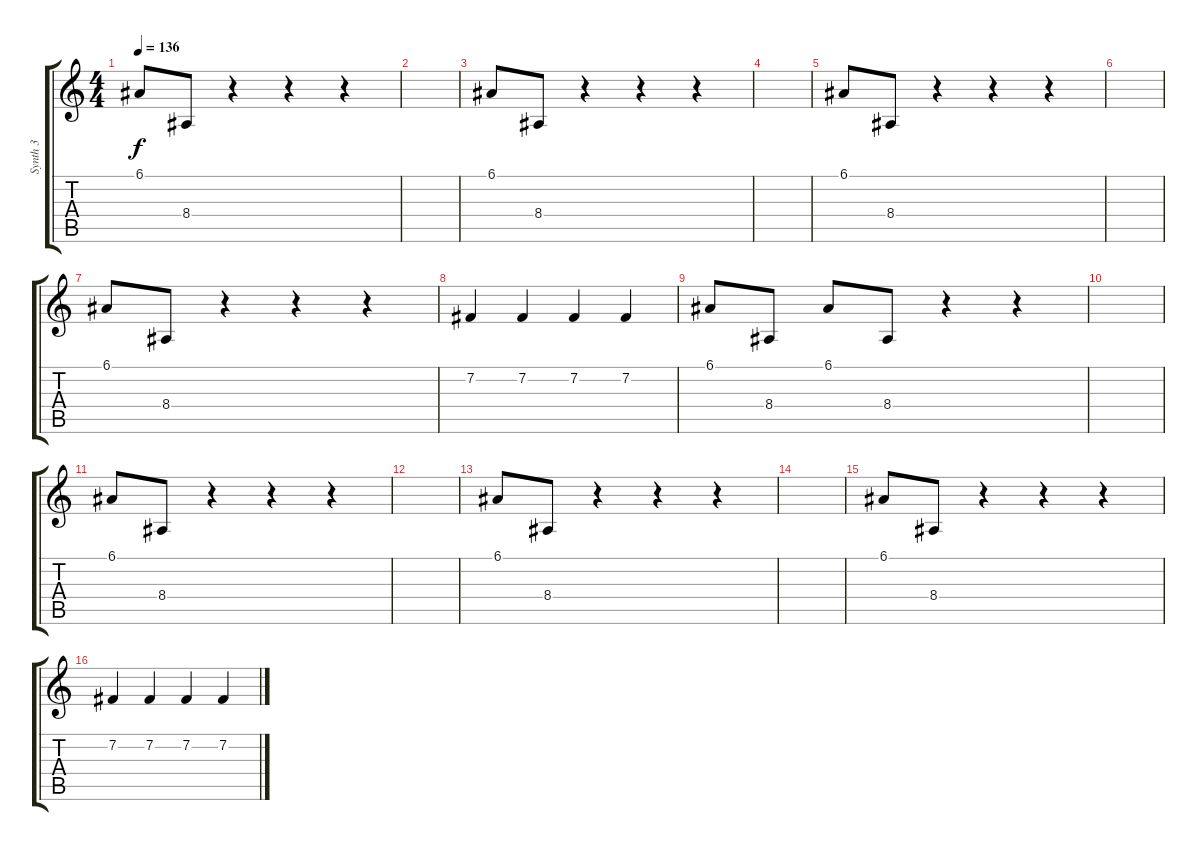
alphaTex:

\track ("Synth 3" "Synth 3") {instrument synthstrings1}
\staff {score tabs}
\tuning (E4 B3 G3 D3 A2 E2) {hide}
\ts (4 4)
\tempo 136
\clef g2
\ks c
6.1.8{dy f instrument synthstrings1} 8.4.8 r.4 r.4 r.4 |
|
6.1.8 8.4.8 r.4 r.4 r.4 |
|
6.1.8 8.4.8 r.4 r.4 r.4 |
|
6.1.8 8.4.8 r.4 r.4 r.4 |
7.2.4 7.2.4 7.2.4 7.2.4 |
6.1.8 8.4.8 6.1.8 8.4.8 r.4 r.4 |
|
6.1.8 8.4.8 r.4 r.4 r.4 |
|
6.1.8 8.4.8 r.4 r.4 r.4 |
|
6.1.8 8.4.8 r.4 r.4 r.4 |
7.2.4 7.2.4 7.2.4 7.2.4
